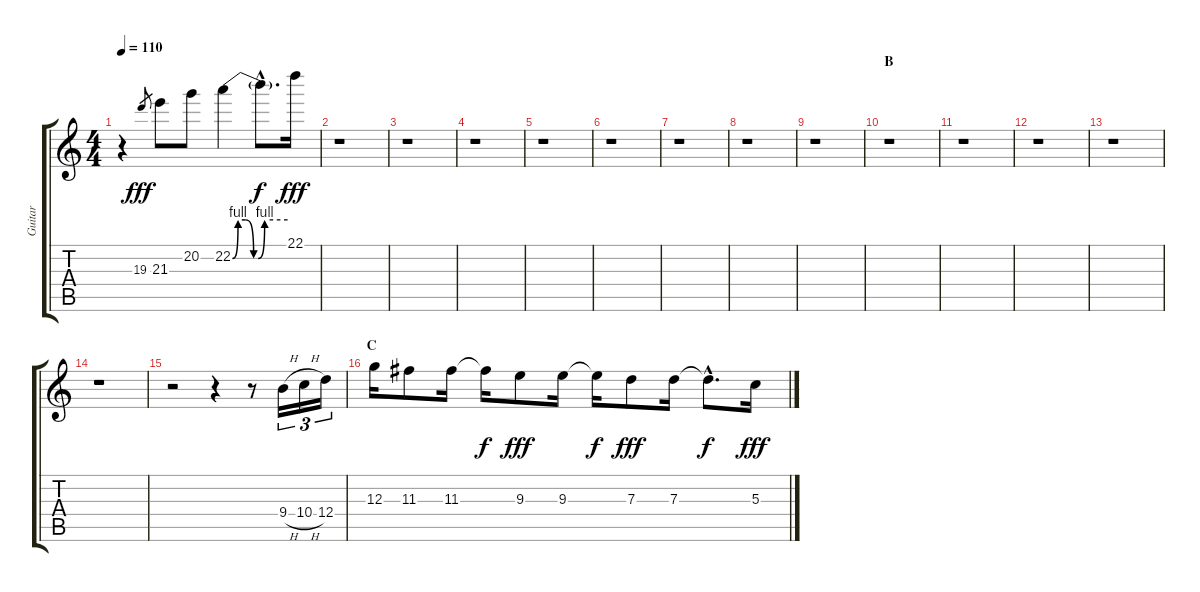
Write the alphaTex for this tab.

\track ("Guitar" "Guitar") {instrument distortionguitar}
\staff {score tabs}
\tuning (E4 B3 G3 D3 A2 E2) {hide}
\ts (4 4)
\tempo 110
\clef g2
\ks c
r.4{dy fff} 19.3.8{gr} 21.3.8 20.2.8 22.2{be (custom 0 0 6 4 14 4 23 0 28 0 35 4 60 4)}.4 22.2{hac t}.8{d dy f} 22.1.16{dy fff} |
r.1 |
r.1 |
r.1 |
r.1 |
r.1 |
r.1 |
r.1 |
r.1 |
\section ("" "B")
r.1 |
r.1 |
r.1 |
r.1 |
r.1 |
r.2 r.4 r.8 9.4{h}.16{tu (3 2) volume 13} 10.4{h}.16{tu (3 2)} 12.4.16{tu (3 2)} |
\section ("" "C")
12.3.16 11.3.8 11.3.16 11.3{t}.16{dy f} 9.3.8{dy fff} 9.3.16 9.3{t}.16{dy f} 7.3.8{dy fff} 7.3.16 7.3{hac t}.8{d dy f} 5.3.16{dy fff}
